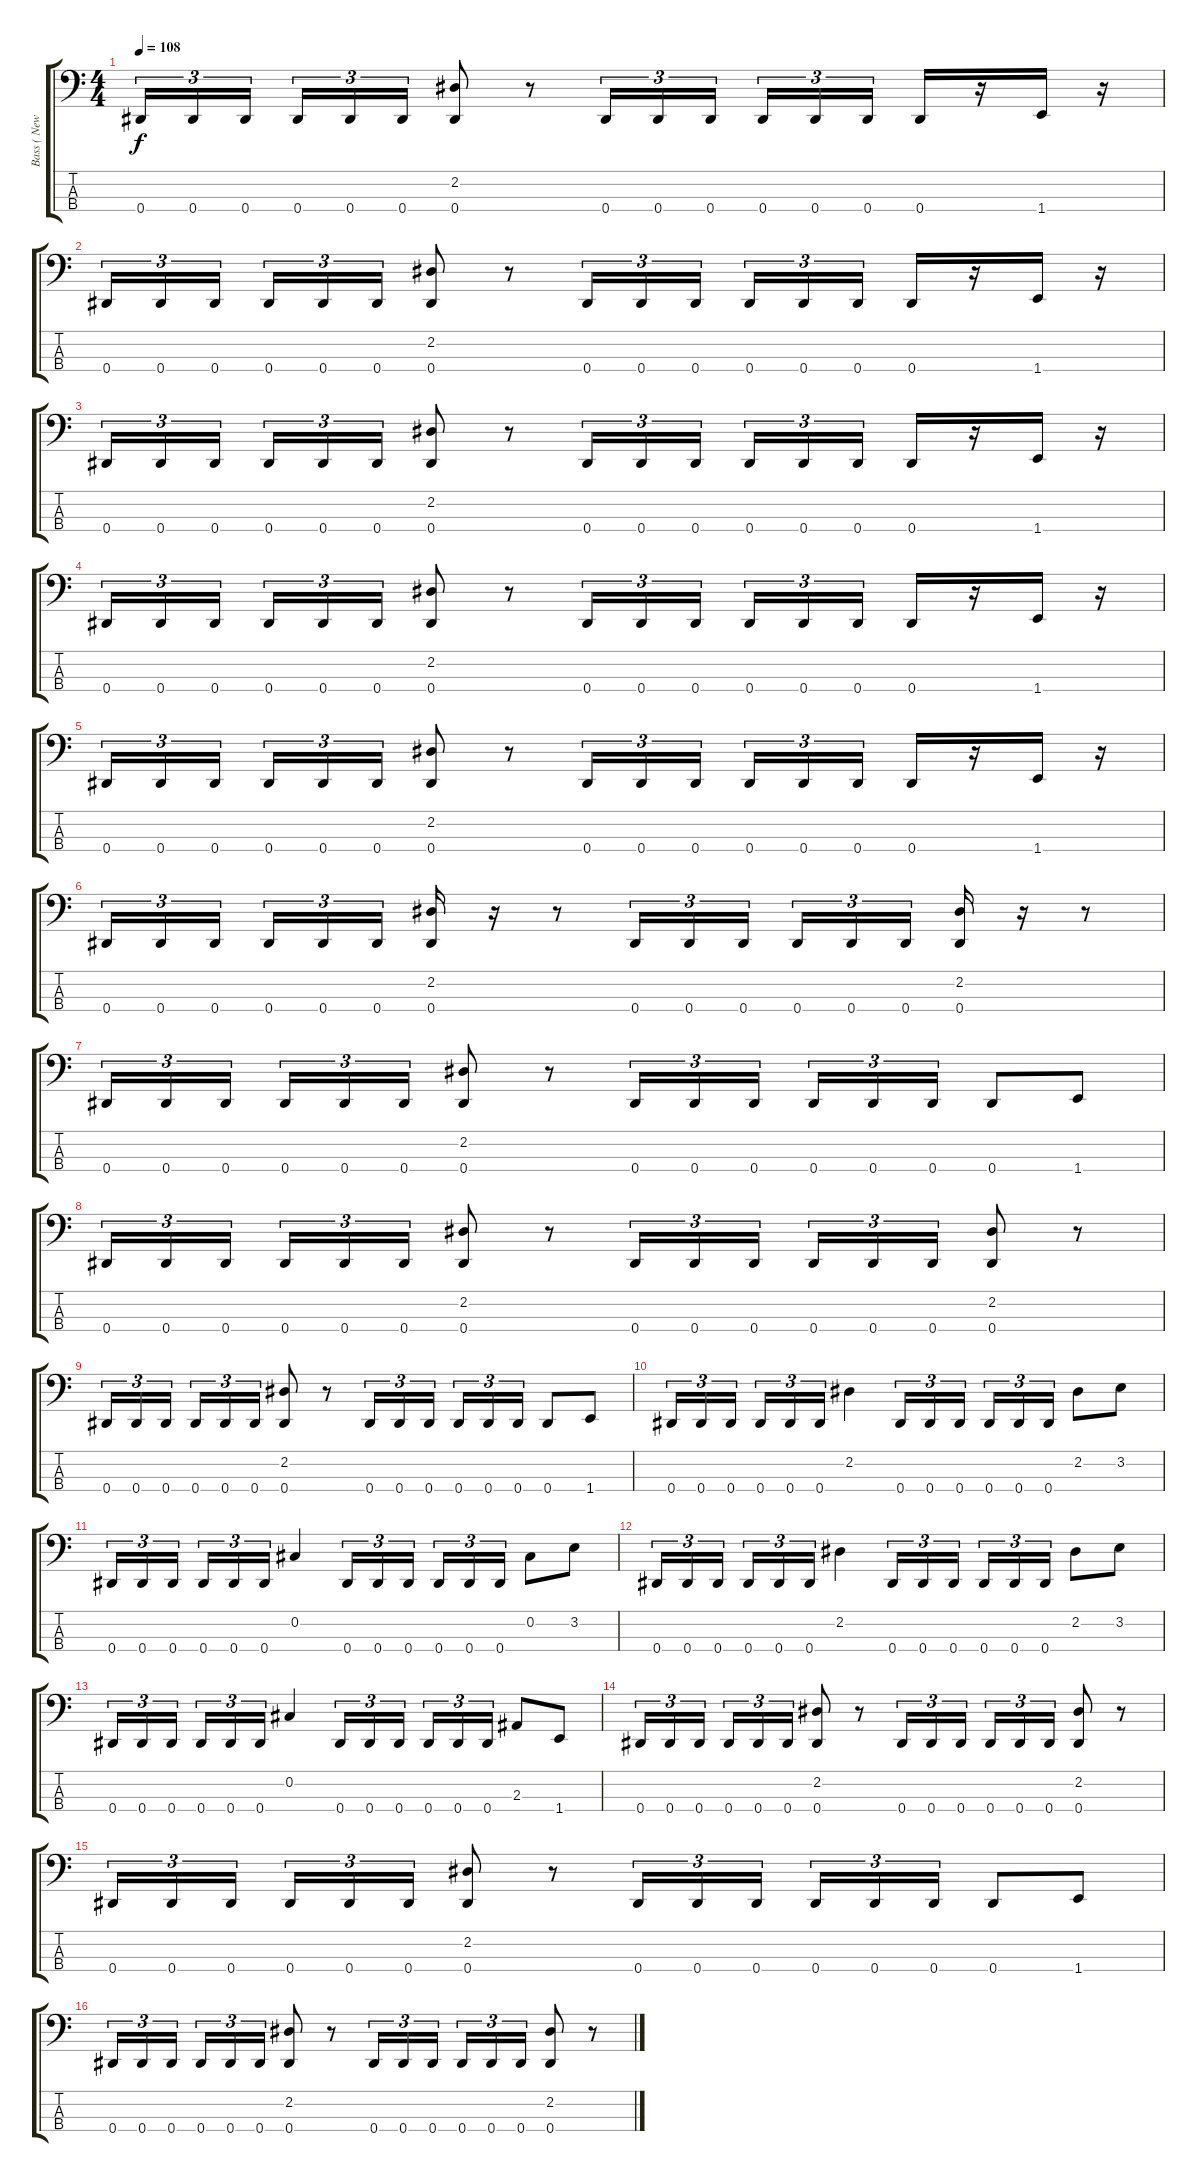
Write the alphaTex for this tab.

\track ("Bass ( Newsted )" "Bass ( New") {instrument electricbasspick}
\staff {score tabs}
\tuning (Gb2 Db2 Ab1 Eb1) {hide}
\ts (4 4)
\tempo 108
\clef f4
\ks c
0.4.16{tu (3 2) dy f} 0.4.16{tu (3 2)} 0.4.16{tu (3 2)} 0.4.16{tu (3 2)} 0.4.16{tu (3 2)} 0.4.16{tu (3 2)} (2.2 0.4).8 r.8 0.4.16{tu (3 2)} 0.4.16{tu (3 2)} 0.4.16{tu (3 2)} 0.4.16{tu (3 2)} 0.4.16{tu (3 2)} 0.4.16{tu (3 2)} 0.4.16 r.16 1.4.16 r.16 |
0.4.16{tu (3 2)} 0.4.16{tu (3 2)} 0.4.16{tu (3 2)} 0.4.16{tu (3 2)} 0.4.16{tu (3 2)} 0.4.16{tu (3 2)} (2.2 0.4).8 r.8 0.4.16{tu (3 2)} 0.4.16{tu (3 2)} 0.4.16{tu (3 2)} 0.4.16{tu (3 2)} 0.4.16{tu (3 2)} 0.4.16{tu (3 2)} 0.4.16 r.16 1.4.16 r.16 |
0.4.16{tu (3 2)} 0.4.16{tu (3 2)} 0.4.16{tu (3 2)} 0.4.16{tu (3 2)} 0.4.16{tu (3 2)} 0.4.16{tu (3 2)} (2.2 0.4).8 r.8 0.4.16{tu (3 2)} 0.4.16{tu (3 2)} 0.4.16{tu (3 2)} 0.4.16{tu (3 2)} 0.4.16{tu (3 2)} 0.4.16{tu (3 2)} 0.4.16 r.16 1.4.16 r.16 |
0.4.16{tu (3 2)} 0.4.16{tu (3 2)} 0.4.16{tu (3 2)} 0.4.16{tu (3 2)} 0.4.16{tu (3 2)} 0.4.16{tu (3 2)} (2.2 0.4).8 r.8 0.4.16{tu (3 2)} 0.4.16{tu (3 2)} 0.4.16{tu (3 2)} 0.4.16{tu (3 2)} 0.4.16{tu (3 2)} 0.4.16{tu (3 2)} 0.4.16 r.16 1.4.16 r.16 |
0.4.16{tu (3 2)} 0.4.16{tu (3 2)} 0.4.16{tu (3 2)} 0.4.16{tu (3 2)} 0.4.16{tu (3 2)} 0.4.16{tu (3 2)} (2.2 0.4).8 r.8 0.4.16{tu (3 2)} 0.4.16{tu (3 2)} 0.4.16{tu (3 2)} 0.4.16{tu (3 2)} 0.4.16{tu (3 2)} 0.4.16{tu (3 2)} 0.4.16 r.16 1.4.16 r.16 |
0.4.16{tu (3 2)} 0.4.16{tu (3 2)} 0.4.16{tu (3 2)} 0.4.16{tu (3 2)} 0.4.16{tu (3 2)} 0.4.16{tu (3 2)} (2.2 0.4).16 r.16 r.8 0.4.16{tu (3 2)} 0.4.16{tu (3 2)} 0.4.16{tu (3 2)} 0.4.16{tu (3 2)} 0.4.16{tu (3 2)} 0.4.16{tu (3 2)} (2.2 0.4).16 r.16 r.8 |
0.4.16{tu (3 2)} 0.4.16{tu (3 2)} 0.4.16{tu (3 2)} 0.4.16{tu (3 2)} 0.4.16{tu (3 2)} 0.4.16{tu (3 2)} (2.2 0.4).8 r.8 0.4.16{tu (3 2)} 0.4.16{tu (3 2)} 0.4.16{tu (3 2)} 0.4.16{tu (3 2)} 0.4.16{tu (3 2)} 0.4.16{tu (3 2)} 0.4.8 1.4.8 |
0.4.16{tu (3 2)} 0.4.16{tu (3 2)} 0.4.16{tu (3 2)} 0.4.16{tu (3 2)} 0.4.16{tu (3 2)} 0.4.16{tu (3 2)} (2.2 0.4).8 r.8 0.4.16{tu (3 2)} 0.4.16{tu (3 2)} 0.4.16{tu (3 2)} 0.4.16{tu (3 2)} 0.4.16{tu (3 2)} 0.4.16{tu (3 2)} (2.2 0.4).8 r.8 |
0.4.16{tu (3 2)} 0.4.16{tu (3 2)} 0.4.16{tu (3 2)} 0.4.16{tu (3 2)} 0.4.16{tu (3 2)} 0.4.16{tu (3 2)} (2.2 0.4).8 r.8 0.4.16{tu (3 2)} 0.4.16{tu (3 2)} 0.4.16{tu (3 2)} 0.4.16{tu (3 2)} 0.4.16{tu (3 2)} 0.4.16{tu (3 2)} 0.4.8 1.4.8 |
0.4.16{tu (3 2)} 0.4.16{tu (3 2)} 0.4.16{tu (3 2)} 0.4.16{tu (3 2)} 0.4.16{tu (3 2)} 0.4.16{tu (3 2)} 2.2.4 0.4.16{tu (3 2)} 0.4.16{tu (3 2)} 0.4.16{tu (3 2)} 0.4.16{tu (3 2)} 0.4.16{tu (3 2)} 0.4.16{tu (3 2)} 2.2.8 3.2.8 |
0.4.16{tu (3 2)} 0.4.16{tu (3 2)} 0.4.16{tu (3 2)} 0.4.16{tu (3 2)} 0.4.16{tu (3 2)} 0.4.16{tu (3 2)} 0.2.4 0.4.16{tu (3 2)} 0.4.16{tu (3 2)} 0.4.16{tu (3 2)} 0.4.16{tu (3 2)} 0.4.16{tu (3 2)} 0.4.16{tu (3 2)} 0.2.8 3.2.8 |
0.4.16{tu (3 2)} 0.4.16{tu (3 2)} 0.4.16{tu (3 2)} 0.4.16{tu (3 2)} 0.4.16{tu (3 2)} 0.4.16{tu (3 2)} 2.2.4 0.4.16{tu (3 2)} 0.4.16{tu (3 2)} 0.4.16{tu (3 2)} 0.4.16{tu (3 2)} 0.4.16{tu (3 2)} 0.4.16{tu (3 2)} 2.2.8 3.2.8 |
0.4.16{tu (3 2)} 0.4.16{tu (3 2)} 0.4.16{tu (3 2)} 0.4.16{tu (3 2)} 0.4.16{tu (3 2)} 0.4.16{tu (3 2)} 0.2.4 0.4.16{tu (3 2)} 0.4.16{tu (3 2)} 0.4.16{tu (3 2)} 0.4.16{tu (3 2)} 0.4.16{tu (3 2)} 0.4.16{tu (3 2)} 2.3.8 1.4.8 |
0.4.16{tu (3 2)} 0.4.16{tu (3 2)} 0.4.16{tu (3 2)} 0.4.16{tu (3 2)} 0.4.16{tu (3 2)} 0.4.16{tu (3 2)} (2.2 0.4).8 r.8 0.4.16{tu (3 2)} 0.4.16{tu (3 2)} 0.4.16{tu (3 2)} 0.4.16{tu (3 2)} 0.4.16{tu (3 2)} 0.4.16{tu (3 2)} (2.2 0.4).8 r.8 |
0.4.16{tu (3 2)} 0.4.16{tu (3 2)} 0.4.16{tu (3 2)} 0.4.16{tu (3 2)} 0.4.16{tu (3 2)} 0.4.16{tu (3 2)} (2.2 0.4).8 r.8 0.4.16{tu (3 2)} 0.4.16{tu (3 2)} 0.4.16{tu (3 2)} 0.4.16{tu (3 2)} 0.4.16{tu (3 2)} 0.4.16{tu (3 2)} 0.4.8 1.4.8 |
0.4.16{tu (3 2)} 0.4.16{tu (3 2)} 0.4.16{tu (3 2)} 0.4.16{tu (3 2)} 0.4.16{tu (3 2)} 0.4.16{tu (3 2)} (2.2 0.4).8 r.8 0.4.16{tu (3 2)} 0.4.16{tu (3 2)} 0.4.16{tu (3 2)} 0.4.16{tu (3 2)} 0.4.16{tu (3 2)} 0.4.16{tu (3 2)} (2.2 0.4).8 r.8
